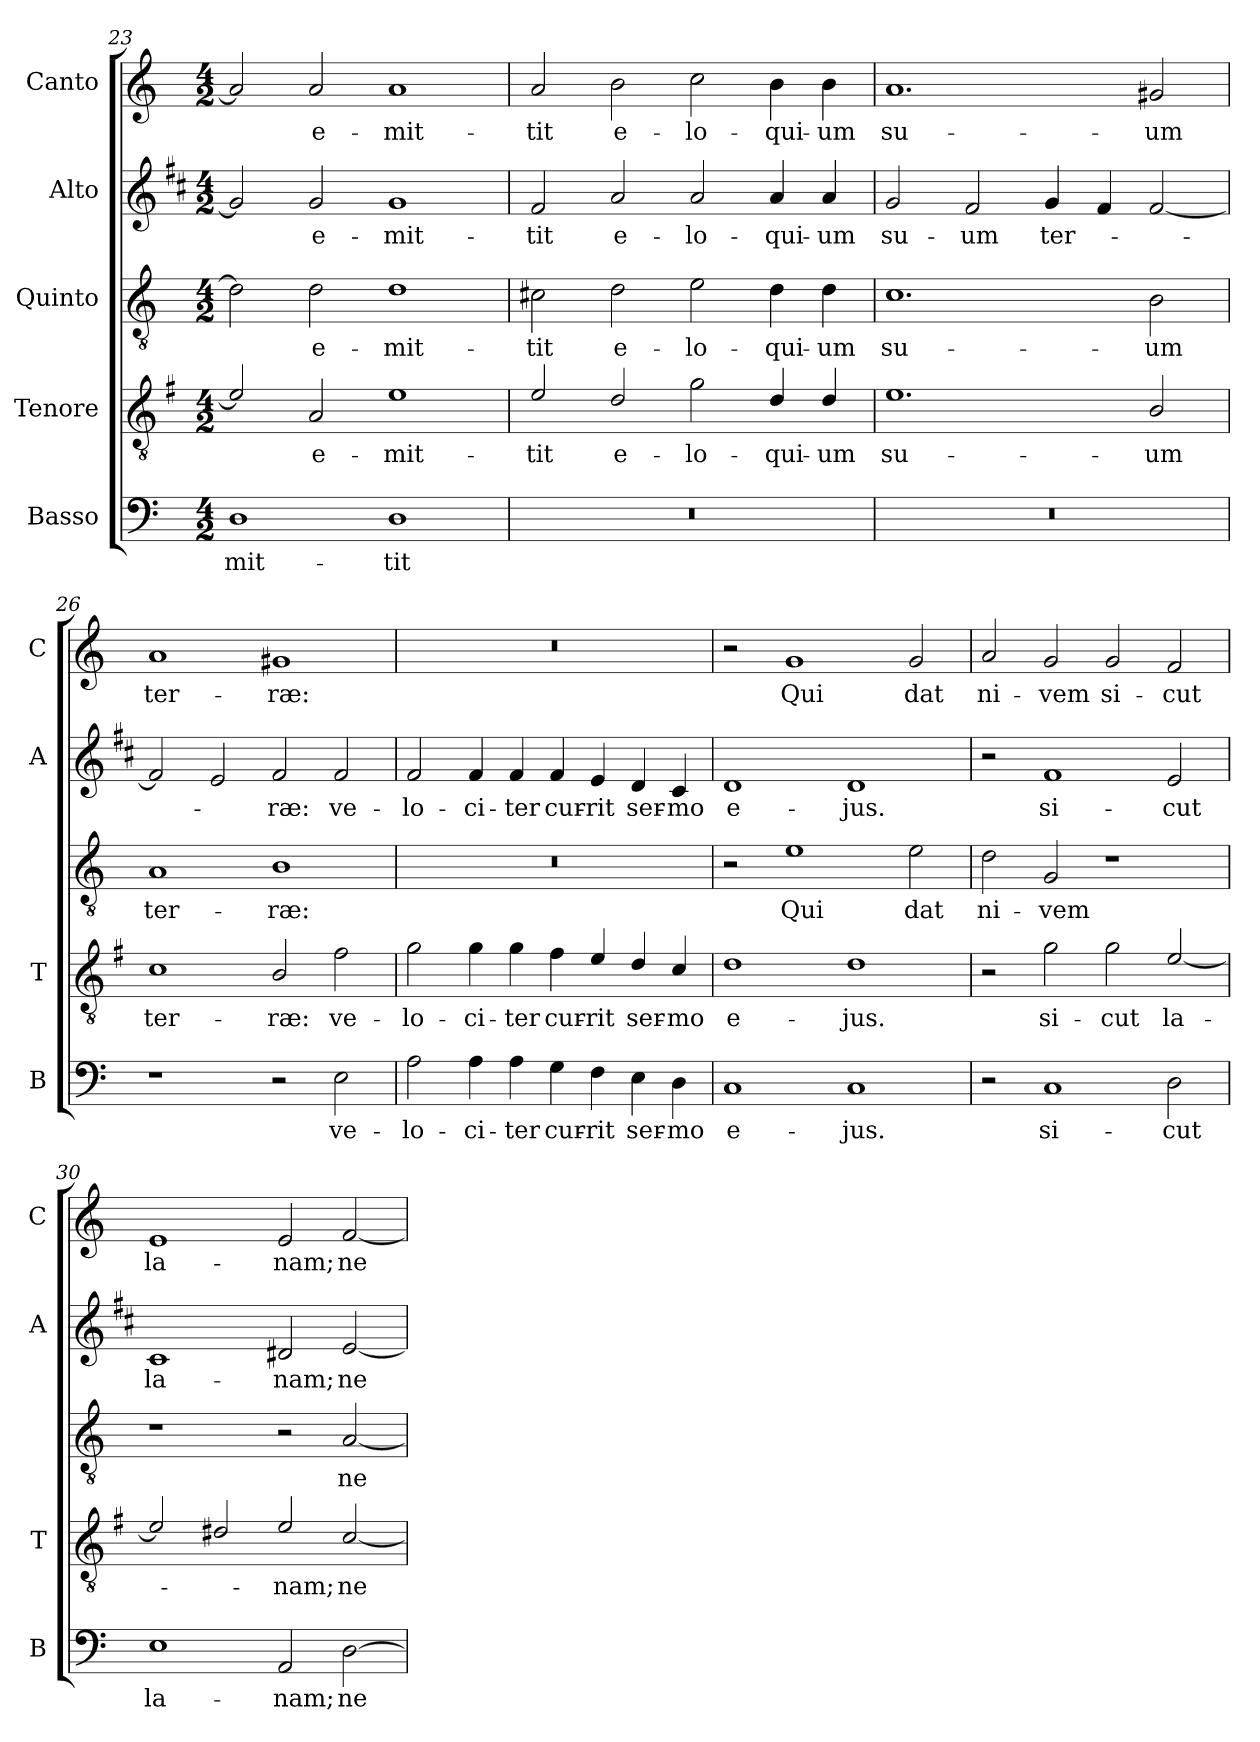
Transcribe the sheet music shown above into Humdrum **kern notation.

**kern	**text	**kern	**text	**kern	**text	**kern	**text	**kern	**text
*part5	*part5	*part4	*part4	*part3	*part3	*part2	*part2	*part1	*part1
*staff5	*staff5	*staff4	*staff4	*staff3	*staff3	*staff2	*staff2	*staff1	*staff1
*I"Basso	*	*I"Tenore	*	*I"Quinto	*	*I"Alto	*	*I"Canto	*
*I'B	*	*I'T	*	*	*	*I'A	*	*I'C	*
*clefF4	*	*clefGv2	*	*clefGv2	*	*clefG2	*	*clefG2	*
*	*	*ITrd4c7	*	*	*	*ITrd1c2	*	*	*
*k[]	*	*k[]	*	*k[]	*	*k[]	*	*k[]	*
*C:	*	*C:	*	*C:	*	*C:	*	*C:	*
*M4/2	*	*M4/2	*	*M4/2	*	*M4/2	*	*M4/2	*
=23	=23	=23	=23	=23	=23	=23	=23	=23	=23
!	!LO:LY:b	!	!	!	!	!	!	!	!
1D	-mit-	2A/]	.	2d\]	.	2f/]	.	2a/]	.
!	!	!	!LO:LY:b	!	!LO:LY:b	!	!LO:LY:b	!	!LO:LY:b
.	.	2D/	e-	2d\	e-	2f/	e-	2a/	e-
!	!LO:LY:b	!	!LO:LY:b	!	!LO:LY:b	!	!LO:LY:b	!	!LO:LY:b
1D	-tit	1A	-mit-	1d	-mit-	1f	-mit-	1a	-mit-
!!LO:LB:g=z
=24	=24	=24	=24	=24	=24	=24	=24	=24	=24
!	!	!	!LO:LY:b	!	!LO:LY:b	!	!LO:LY:b	!	!LO:LY:b
0r	.	2A/	-tit	2c#X\	-tit	2e/	-tit	2a/	-tit
!	!	!	!LO:LY:b	!	!LO:LY:b	!	!LO:LY:b	!	!LO:LY:b
.	.	2G/	e-	2d\	e-	2g/	e-	2b\	e-
!	!	!	!LO:LY:b	!	!LO:LY:b	!	!LO:LY:b	!	!LO:LY:b
.	.	2c\	-lo-	2e\	-lo-	2g/	-lo-	2cc\	-lo-
!	!	!	!LO:LY:b	!	!LO:LY:b	!	!LO:LY:b	!	!LO:LY:b
.	.	4G/	-qui-	4d\	-qui-	4g/	-qui-	4b\	-qui-
!	!	!	!LO:LY:b	!	!LO:LY:b	!	!LO:LY:b	!	!LO:LY:b
.	.	4G/	-um	4d\	-um	4g/	-um	4b\	-um
=25	=25	=25	=25	=25	=25	=25	=25	=25	=25
!	!	!	!LO:LY:b	!	!LO:LY:b	!	!LO:LY:b	!	!LO:LY:b
0r	.	1.A	su-	1.c	su-	2f/	su-	1.a	su-
!	!	!	!	!	!	!	!LO:LY:b	!	!
.	.	.	.	.	.	2e/	-um	.	.
!	!	!	!	!	!	!	!LO:LY:b	!	!
.	.	.	.	.	.	4f/	ter-	.	.
.	.	.	.	.	.	4e/	.	.	.
!	!	!	!LO:LY:b	!	!LO:LY:b	!	!	!	!LO:LY:b
.	.	2E/	-um	2B\	-um	[2e/	.	2g#X/	-um
=26	=26	=26	=26	=26	=26	=26	=26	=26	=26
!	!	!	!LO:LY:b	!	!LO:LY:b	!	!	!	!LO:LY:b
1r	.	1F	ter-	1A	ter-	2e/]	.	1a	ter-
.	.	.	.	.	.	2d/	.	.	.
!	!	!	!LO:LY:b	!	!LO:LY:b	!	!LO:LY:b	!	!LO:LY:b
2r	.	2E/	-ræ:	1B	-ræ:	2e/	-ræ:	1g#X	-ræ:
!	!LO:LY:b	!	!LO:LY:b	!	!	!	!LO:LY:b	!	!
2E\	ve-	2B\	ve-	.	.	2e/	ve-	.	.
=27	=27	=27	=27	=27	=27	=27	=27	=27	=27
!	!LO:LY:b	!	!LO:LY:b	!	!	!	!LO:LY:b	!	!
2A\	-lo-	2c\	-lo-	0r	.	2e/	-lo-	0r	.
!	!LO:LY:b	!	!LO:LY:b	!	!	!	!LO:LY:b	!	!
4A\	-ci-	4c\	-ci-	.	.	4e/	-ci-	.	.
!	!LO:LY:b	!	!LO:LY:b	!	!	!	!LO:LY:b	!	!
4A\	-ter	4c\	-ter	.	.	4e/	-ter	.	.
!	!LO:LY:b	!	!LO:LY:b	!	!	!	!LO:LY:b	!	!
4G\	cur-	4B\	cur-	.	.	4e/	cur-	.	.
!	!LO:LY:b	!	!LO:LY:b	!	!	!	!LO:LY:b	!	!
4F\	-rit	4A/	-rit	.	.	4d/	-rit	.	.
!	!LO:LY:b	!	!LO:LY:b	!	!	!	!LO:LY:b	!	!
4E\	ser-	4G/	ser-	.	.	4c/	ser-	.	.
!	!LO:LY:b	!	!LO:LY:b	!	!	!	!LO:LY:b	!	!
4D\	-mo	4F/	-mo	.	.	4B/	-mo	.	.
!!LO:PB:g=z
=28	=28	=28	=28	=28	=28	=28	=28	=28	=28
!	!LO:LY:b	!	!LO:LY:b	!	!	!	!LO:LY:b	!	!
1C	e-	1G	e-	2r	.	1c	e-	2r	.
!	!	!	!	!	!LO:LY:b	!	!	!	!LO:LY:b
.	.	.	.	1e	Qui	.	.	1g	Qui
!	!LO:LY:b	!	!LO:LY:b	!	!	!	!LO:LY:b	!	!
1C	-jus.	1G	-jus.	.	.	1c	-jus.	.	.
!	!	!	!	!	!LO:LY:b	!	!	!	!LO:LY:b
.	.	.	.	2e\	dat	.	.	2g/	dat
=29	=29	=29	=29	=29	=29	=29	=29	=29	=29
!	!	!	!	!	!LO:LY:b	!	!	!	!LO:LY:b
2r	.	2r	.	2d\	ni-	2r	.	2a/	ni-
!	!LO:LY:b	!	!LO:LY:b	!	!LO:LY:b	!	!LO:LY:b	!	!LO:LY:b
1C	si-	2c\	si-	2G/	-vem	1e	si-	2g/	-vem
!	!	!	!LO:LY:b	!	!	!	!	!	!LO:LY:b
.	.	2c\	-cut	1r	.	.	.	2g/	si-
!	!LO:LY:b	!	!LO:LY:b	!	!	!	!LO:LY:b	!	!LO:LY:b
2D\	-cut	[2A/	la-	.	.	2d/	-cut	2f/	-cut
=30	=30	=30	=30	=30	=30	=30	=30	=30	=30
!	!LO:LY:b	!	!	!	!	!	!LO:LY:b	!	!LO:LY:b
1E	la-	2A/]	.	1r	.	1B	la-	1e	la-
.	.	2G#X/	.	.	.	.	.	.	.
!	!LO:LY:b	!	!LO:LY:b	!	!	!	!LO:LY:b	!	!LO:LY:b
2AA/	-nam;	2A/	-nam;	2r	.	2c#X/	-nam;	2e/	-nam;
!	!LO:LY:b	!	!LO:LY:b	!	!LO:LY:b	!	!LO:LY:b	!	!LO:LY:b
[2D\	ne-	[2F/	ne-	[2A/	ne-	[2d/	ne-	[2f/	ne-
=	=	=	=	=	=	=	=	=	=
*-	*-	*-	*-	*-	*-	*-	*-	*-	*-
